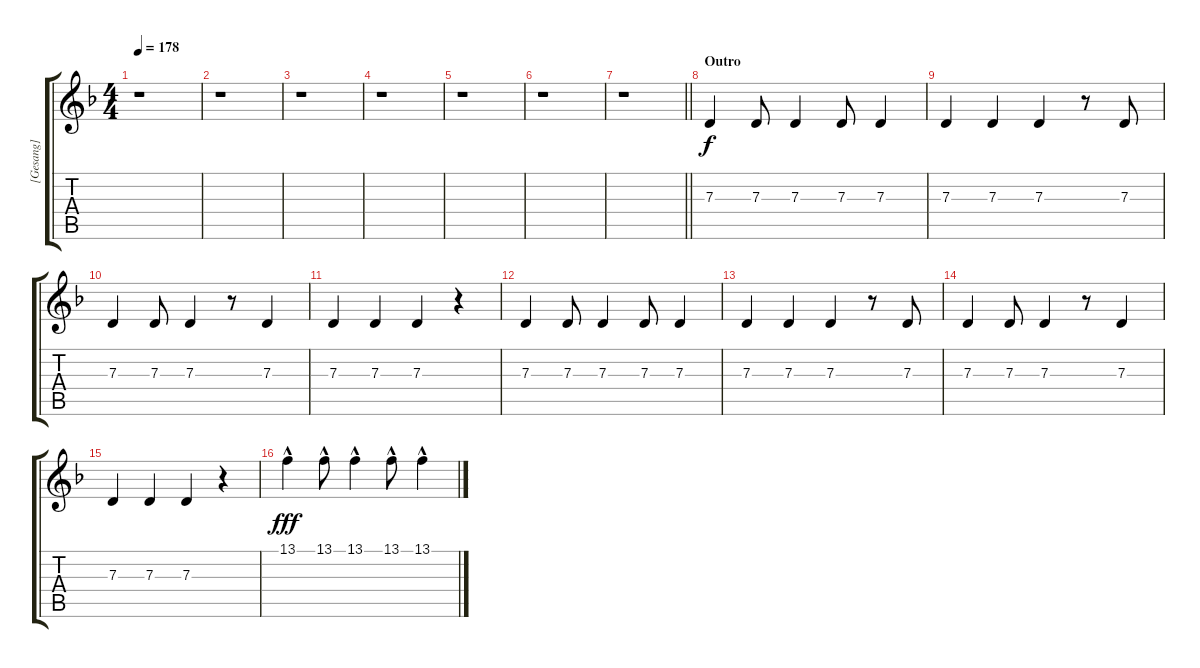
\track ("[Gesang]" "[Gesang]") {instrument tenorsax}
\staff {score tabs}
\tuning (E4 B3 G3 D3 A2 D2) {hide}
\ts (4 4)
\tempo 178
\clef g2
\ks dminor
r.1{dy fff} |
r.1 |
r.1 |
r.1 |
r.1 |
r.1 |
\barLineRight lightlight
r.1 |
\section ("" "Outro")
7.3.4{dy f} 7.3.8 7.3.4 7.3.8 7.3.4 |
7.3.4 7.3.4 7.3.4 r.8 7.3.8 |
7.3.4 7.3.8 7.3.4 r.8 7.3.4 |
7.3.4 7.3.4 7.3.4 r.4 |
7.3.4 7.3.8 7.3.4 7.3.8 7.3.4 |
7.3.4 7.3.4 7.3.4 r.8 7.3.8 |
7.3.4 7.3.8 7.3.4 r.8 7.3.4 |
7.3.4 7.3.4 7.3.4 r.4 |
13.1{hac}.4{dy fff} 13.1{hac}.8 13.1{hac}.4 13.1{hac}.8 13.1{hac}.4
